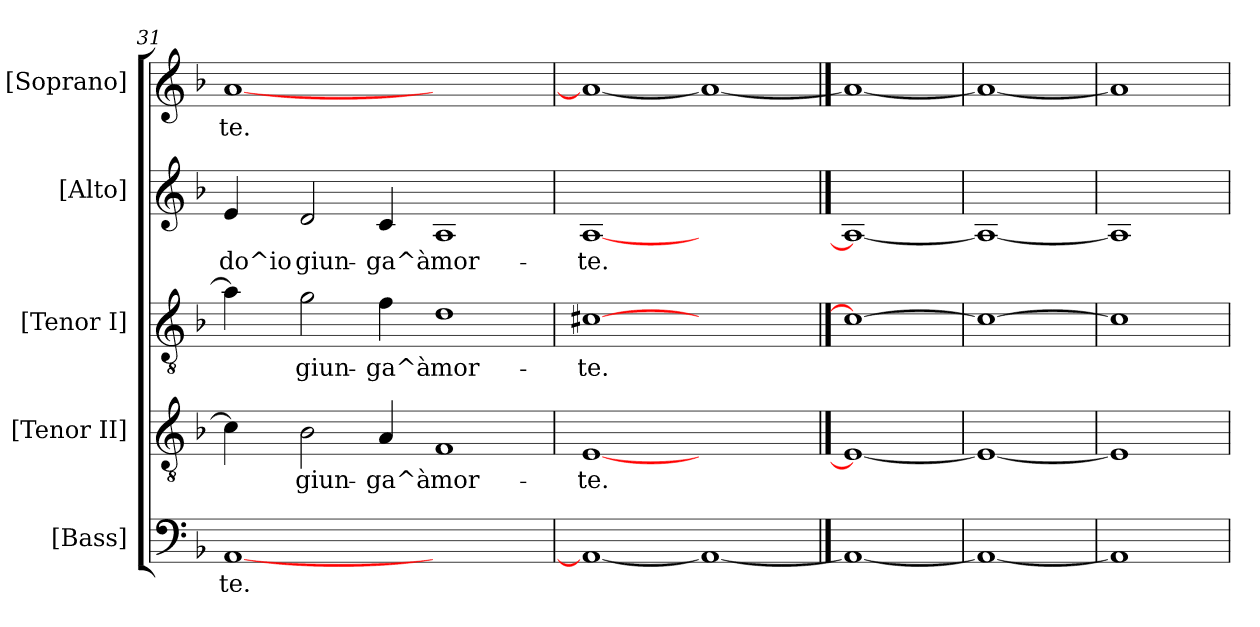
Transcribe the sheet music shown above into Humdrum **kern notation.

**kern	**text	**kern	**text	**kern	**text	**kern	**text	**kern	**text
*part5	*part5	*part4	*part4	*part3	*part3	*part2	*part2	*part1	*part1
*staff5	*staff5	*staff4	*staff4	*staff3	*staff3	*staff2	*staff2	*staff1	*staff1
*I"[Bass]	*	*I"[Tenor II]	*	*I"[Tenor I]	*	*I"[Alto]	*	*I"[Soprano]	*
*clefF4	*	*clefGv2	*	*clefGv2	*	*clefG2	*	*clefG2	*
*k[b-]	*	*k[b-]	*	*k[b-]	*	*k[b-]	*	*k[b-]	*
*F:	*	*F:	*	*F:	*	*F:	*	*F:	*
=31	=31	=31	=31	=31	=31	=31	=31	=31	=31
!	!LO:LY:b	!	!LO:LY:b	!	!LO:LY:b:cj	!	!LO:LY:b:cj	!	!LO:LY:b
[<1AA	-te.	4c\]	.	4a\]	.	4e/	-do^io	[<1a	-te.
!	!	!	!LO:LY:b	!	!LO:LY:b:cj	!	!LO:LY:b:cj	!	!
.	.	2B-\	giun-	2g\	giun-	2d/	giun-	.	.
!	!	!	!LO:LY:b	!	!LO:LY:b:cj	!	!LO:LY:b:cj	!	!
.	.	4A/	-ga^à	4f\	-ga^à	4c/	-ga^à	.	.
!	!	!	!LO:LY:b	!	!LO:LY:b:cj	!	!LO:LY:b:cj	!	!
1ryy	.	1F	mor-	1d	mor-	1A	mor-	1ryy	.
=32	=32	=32	=32	=32	=32	=32	=32	=32	=32
!	!LO:LY:b	!	!LO:LY:b	!	!LO:LY:b:cj	!	!LO:LY:b:cj	!	!LO:LY:b
1AA_	.	[1E	-te.	[1c#X	-te.	[1A	-te.	1a_	.
1AA_	.	1ryy	.	1ryy	.	1ryy	.	1a_	.
==33	==33	==33	==33	==33	==33	==33	==33	==33	==33
1AA_	.	1E_	.	1c#_	.	1A_	.	1a_	.
=34	=34	=34	=34	=34	=34	=34	=34	=34	=34
1AA_	.	1E_	.	1c#_	.	1A_	.	1a_	.
=35	=35	=35	=35	=35	=35	=35	=35	=35	=35
1AA]	.	1E]	.	1c#]	.	1A]	.	1a]	.
=	=	=	=	=	=	=	=	=	=
*-	*-	*-	*-	*-	*-	*-	*-	*-	*-
